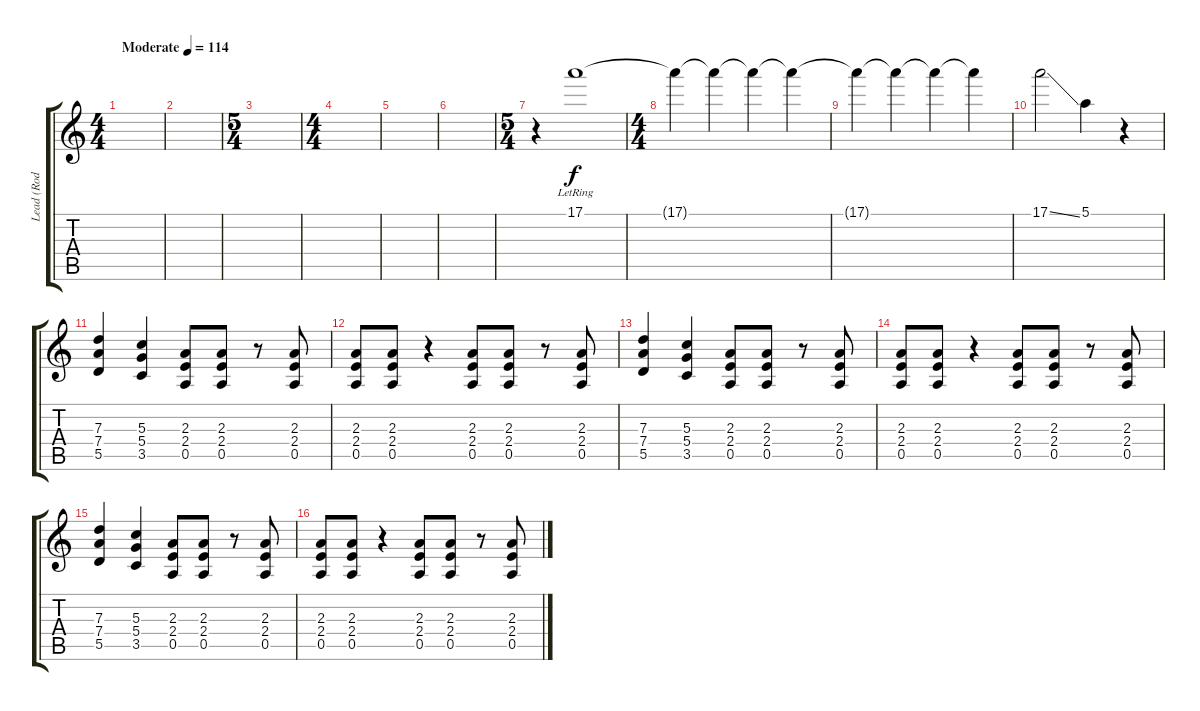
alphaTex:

\track ("Lead (Rod Price)" "Lead (Rod ") {instrument distortionguitar}
\staff {score tabs}
\tuning (E4 B3 G3 D3 A2 E2) {hide}
\ts (4 4)
\tempo (114 "Moderate")
\clef g2
\ks c
|
|
\ts (5 4)
|
\ts (4 4)
|
|
|
\ts (5 4)
r.4 17.1{lr}.1 |
\ts (4 4)
17.1{t}.4 17.1{t}.4 17.1{t}.4 17.1{t}.4 |
17.1{t}.4 17.1{t}.4 17.1{t}.4 17.1{t}.4 |
17.1{ss}.2 5.1.4 r.4 |
(7.3 7.4 5.5).4 (5.3 5.4 3.5).4 (2.3 2.4 0.5).8 (2.3 2.4 0.5).8 r.8 (2.3 2.4 0.5).8 |
(2.3 2.4 0.5).8 (2.3 2.4 0.5).8 r.4 (2.3 2.4 0.5).8 (2.3 2.4 0.5).8 r.8 (2.3 2.4 0.5).8 |
(7.3 7.4 5.5).4 (5.3 5.4 3.5).4 (2.3 2.4 0.5).8 (2.3 2.4 0.5).8 r.8 (2.3 2.4 0.5).8 |
(2.3 2.4 0.5).8 (2.3 2.4 0.5).8 r.4 (2.3 2.4 0.5).8 (2.3 2.4 0.5).8 r.8 (2.3 2.4 0.5).8 |
(7.3 7.4 5.5).4 (5.3 5.4 3.5).4 (2.3 2.4 0.5).8 (2.3 2.4 0.5).8 r.8 (2.3 2.4 0.5).8 |
(2.3 2.4 0.5).8 (2.3 2.4 0.5).8 r.4 (2.3 2.4 0.5).8 (2.3 2.4 0.5).8 r.8 (2.3 2.4 0.5).8
